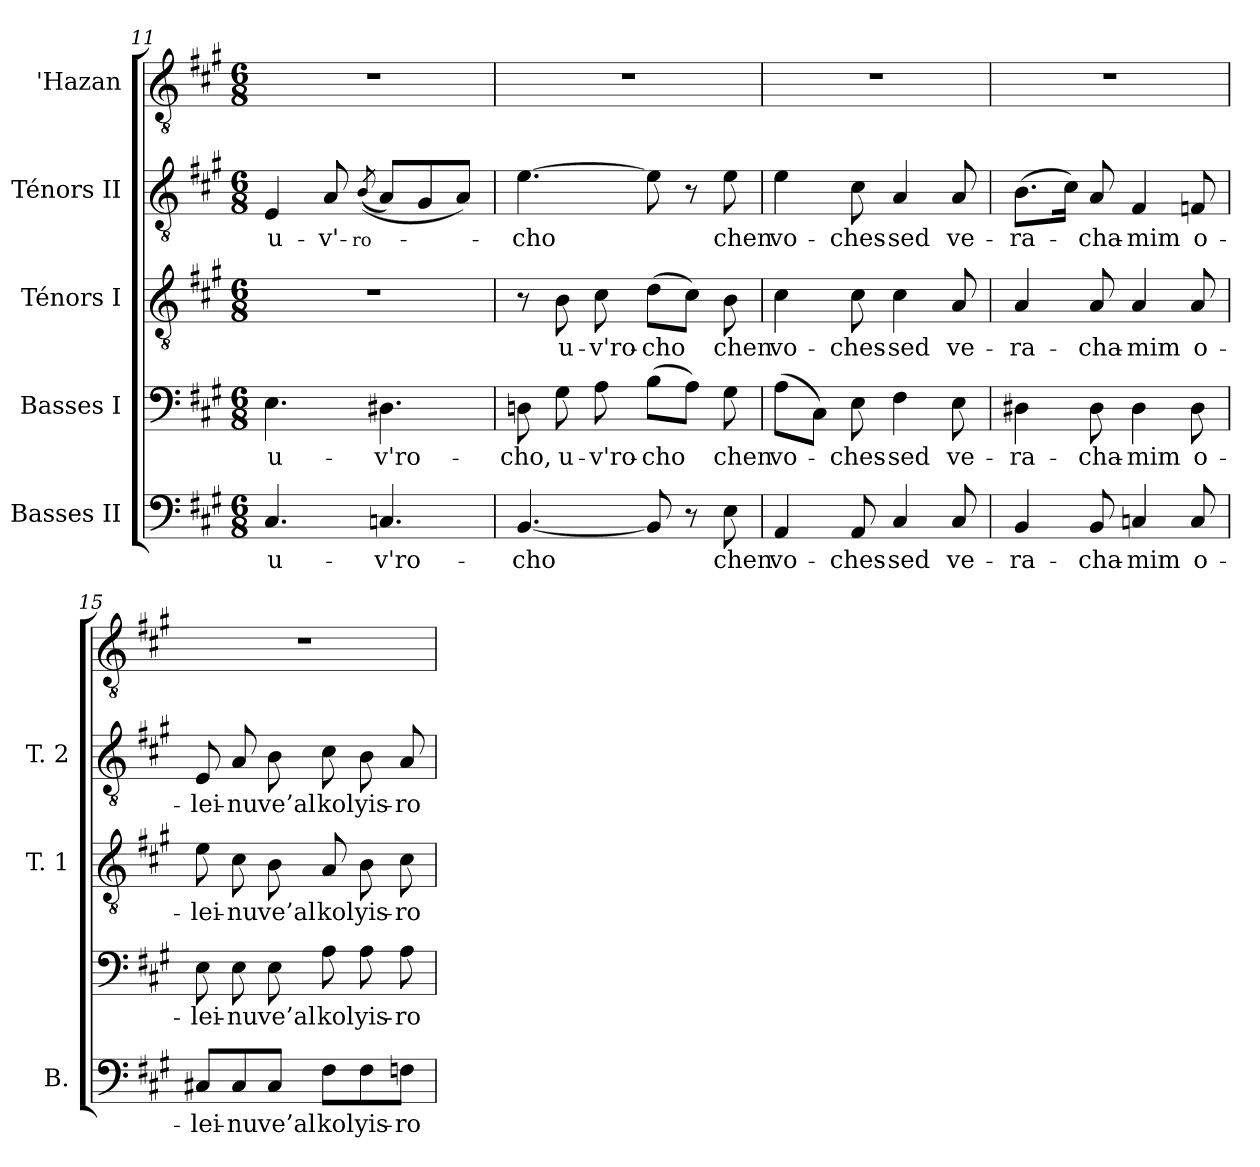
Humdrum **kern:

**kern	**text	**kern	**text	**kern	**text	**kern	**text	**kern
*part5	*part5	*part4	*part4	*part3	*part3	*part2	*part2	*part1
*staff5	*staff5	*staff4	*staff4	*staff3	*staff3	*staff2	*staff2	*staff1
*I"Basses II	*	*I"Basses I	*	*I"Ténors I	*	*I"Ténors II	*	*I"'Hazan
*I'B.	*	*	*	*I'T. 1	*	*I'T. 2	*	*
*clefF4	*	*clefF4	*	*clefGv2	*	*clefGv2	*	*clefGv2
*	*	*	*	*ITrd7c12	*	*ITrd7c12	*	*ITrd7c12
*k[f#c#g#]	*	*k[f#c#g#]	*	*k[f#c#g#]	*	*k[f#c#g#]	*	*k[f#c#g#]
*A:	*	*A:	*	*A:	*	*A:	*	*A:
*M6/8	*	*M6/8	*	*M6/8	*	*M6/8	*	*M6/8
=11	=11	=11	=11	=11	=11	=11	=11	=11
!	!LO:LY:b:color=#000000	!	!	!	!	!	!	!
!	!	!	!LO:LY:b:color=#000000	!LO:N:vis=1	!	!	!	!
!	!	!	!	!	!	!	!LO:LY:b:color=#000000	!LO:N:vis=1
4.C#i/	u-	4.Ei\	u-	2.r	.	4EEi/	u-	2.r
!	!	!	!	!	!	!	!LO:LY:b:color=#000000	!
.	.	.	.	.	.	8AAi/	-v'-	.
!	!	!	!	!	!	!	!LO:LY:b:color=#000000	!
.	.	.	.	.	.	((8qBBi/	-ro-	.
!	!LO:LY:b:color=#000000	!	!	!	!	!	!	!
!	!	!	!LO:LY:b:color=#000000	!	!	!	!	!
4.Cni/	-v'ro-	4.D#Xi\	-v'ro-	.	.	8AAi/L)	.	.
.	.	.	.	.	.	8GG#i/	.	.
.	.	.	.	.	.	8AAi/J)	.	.
=12	=12	=12	=12	=12	=12	=12	=12	=12
!	!LO:LY:b:color=#000000	!	!	!	!	!	!	!
!	!	!	!LO:LY:b:color=#000000	!	!	!	!	!
!	!	!	!	!	!	!	!LO:LY:b:color=#000000	!LO:N:vis=1
[<4.BBi/	-cho	8Dni\	-cho,	8r	.	[>4.Ei\	-cho	2.r
!	!	!	!LO:LY:b:color=#000000	!	!	!	!	!
!	!	!	!	!	!LO:LY:b:color=#000000	!	!	!
.	.	8G#i\	u-	8BBi\	u-	.	.	.
!	!	!	!LO:LY:b:color=#000000	!	!	!	!	!
!	!	!	!	!	!LO:LY:b:color=#000000	!	!	!
.	.	8Ai\	-v'ro-	8C#i\	-v'ro-	.	.	.
!	!	!	!LO:LY:b:color=#000000	!	!	!	!	!
!	!	!	!	!	!LO:LY:b:color=#000000	!	!	!
8BBi/]	.	(8Bi\L	-cho	(8Di\L	-cho	8Ei\]	.	.
8r	.	8Ai\J)	.	8C#i\J)	.	8r	.	.
!	!LO:LY:b:color=#000000	!	!	!	!	!	!	!
!	!	!	!LO:LY:b:color=#000000	!	!	!	!	!
!	!	!	!	!	!LO:LY:b:color=#000000	!	!	!
!	!	!	!	!	!	!	!LO:LY:b:color=#000000	!
8Ei\	chen	8G#i\	chen	8BBi\	chen	8Ei\	chen	.
=13	=13	=13	=13	=13	=13	=13	=13	=13
!	!LO:LY:b:color=#000000	!	!	!	!	!	!	!
!	!	!	!LO:LY:b:color=#000000	!	!	!	!	!
!	!	!	!	!	!LO:LY:b:color=#000000	!	!	!
!	!	!	!	!	!	!	!LO:LY:b:color=#000000	!LO:N:vis=1
4AAi/	vo-	(8Ai\L	vo-	4C#i\	vo-	4Ei\	vo-	2.r
.	.	8C#i\J)	.	.	.	.	.	.
!	!LO:LY:b:color=#000000	!	!	!	!	!	!	!
!	!	!	!LO:LY:b:color=#000000	!	!	!	!	!
!	!	!	!	!	!LO:LY:b:color=#000000	!	!	!
!	!	!	!	!	!	!	!LO:LY:b:color=#000000	!
8AAi/	-ches-	8Ei\	-ches-	8C#i\	-ches-	8C#i\	-ches-	.
!	!LO:LY:b:color=#000000	!	!	!	!	!	!	!
!	!	!	!LO:LY:b:color=#000000	!	!	!	!	!
!	!	!	!	!	!LO:LY:b:color=#000000	!	!	!
!	!	!	!	!	!	!	!LO:LY:b:color=#000000	!
4C#i/	-sed	4F#i\	-sed	4C#i\	-sed	4AAi/	-sed	.
!	!LO:LY:b:color=#000000	!	!	!	!	!	!	!
!	!	!	!LO:LY:b:color=#000000	!	!	!	!	!
!	!	!	!	!	!LO:LY:b:color=#000000	!	!	!
!	!	!	!	!	!	!	!LO:LY:b:color=#000000	!
8C#i/	ve-	8Ei\	ve-	8AAi/	ve-	8AAi/	ve-	.
=14	=14	=14	=14	=14	=14	=14	=14	=14
!	!LO:LY:b:color=#000000	!	!	!	!	!	!	!
!	!	!	!LO:LY:b:color=#000000	!	!	!	!	!
!	!	!	!	!	!LO:LY:b:color=#000000	!	!	!
!	!	!	!	!	!	!	!LO:LY:b:color=#000000	!LO:N:vis=1
4BBi/	-ra-	4D#Xi\	-ra-	4AAi/	-ra-	(8.BBi\L	-ra-	2.r
.	.	.	.	.	.	16C#i\Jk)	.	.
!	!LO:LY:b:color=#000000	!	!	!	!	!	!	!
!	!	!	!LO:LY:b:color=#000000	!	!	!	!	!
!	!	!	!	!	!LO:LY:b:color=#000000	!	!	!
!	!	!	!	!	!	!	!LO:LY:b:color=#000000	!
8BBi/	-cha-	8D#i\	-cha-	8AAi/	-cha-	8AAi/	-cha-	.
!	!LO:LY:b:color=#000000	!	!	!	!	!	!	!
!	!	!	!LO:LY:b:color=#000000	!	!	!	!	!
!	!	!	!	!	!LO:LY:b:color=#000000	!	!	!
!	!	!	!	!	!	!	!LO:LY:b:color=#000000	!
4Cni/	-mim	4D#i\	-mim	4AAi/	-mim	4FF#i/	-mim	.
!	!LO:LY:b:color=#000000	!	!	!	!	!	!	!
!	!	!	!LO:LY:b:color=#000000	!	!	!	!	!
!	!	!	!	!	!LO:LY:b:color=#000000	!	!	!
!	!	!	!	!	!	!	!LO:LY:b:color=#000000	!
8Ci/	o-	8D#i\	o-	8AAi/	o-	8FFni/	o-	.
!!LO:LB:g=z
=15	=15	=15	=15	=15	=15	=15	=15	=15
!	!LO:LY:b:color=#000000	!	!	!	!	!	!	!
!	!	!	!LO:LY:b:color=#000000	!	!	!	!	!
!	!	!	!	!	!LO:LY:b:color=#000000	!	!	!
!	!	!	!	!	!	!	!LO:LY:b:color=#000000	!LO:N:vis=1
8C#Xi/L	-lei-	8Ei\	-lei-	8Ei\	-lei-	8EEi/	-lei-	2.r
!	!LO:LY:b:color=#000000	!	!	!	!	!	!	!
!	!	!	!LO:LY:b:color=#000000	!	!	!	!	!
!	!	!	!	!	!LO:LY:b:color=#000000	!	!	!
!	!	!	!	!	!	!	!LO:LY:b:color=#000000	!
8C#i/	-nu	8Ei\	-nu	8C#i\	-nu	8AAi/	-nu	.
!	!LO:LY:b:color=#000000	!	!	!	!	!	!	!
!	!	!	!LO:LY:b:color=#000000	!	!	!	!	!
!	!	!	!	!	!LO:LY:b:color=#000000	!	!	!
!	!	!	!	!	!	!	!LO:LY:b:color=#000000	!
8C#i/J	ve’al	8Ei\	ve’al	8BBi\	ve’al	8BBi\	ve’al	.
!	!LO:LY:b:color=#000000	!	!	!	!	!	!	!
!	!	!	!LO:LY:b:color=#000000	!	!	!	!	!
!	!	!	!	!	!LO:LY:b:color=#000000	!	!	!
!	!	!	!	!	!	!	!LO:LY:b:color=#000000	!
8F#i\L	kol	8Ai\	kol	8AAi/	kol	8C#i\	kol	.
!	!LO:LY:b:color=#000000	!	!	!	!	!	!	!
!	!	!	!LO:LY:b:color=#000000	!	!	!	!	!
!	!	!	!	!	!LO:LY:b:color=#000000	!	!	!
!	!	!	!	!	!	!	!LO:LY:b:color=#000000	!
8F#i\	yis-	8Ai\	yis-	8BBi\	yis-	8BBi\	yis-	.
!	!LO:LY:b:color=#000000	!	!	!	!	!	!	!
!	!	!	!LO:LY:b:color=#000000	!	!	!	!	!
!	!	!	!	!	!LO:LY:b:color=#000000	!	!	!
!	!	!	!	!	!	!	!LO:LY:b:color=#000000	!
8Fni\J	-ro-	8Ai\	-ro-	8C#i\	-ro-	8AAi/	-ro-	.
=	=	=	=	=	=	=	=	=
*-	*-	*-	*-	*-	*-	*-	*-	*-
